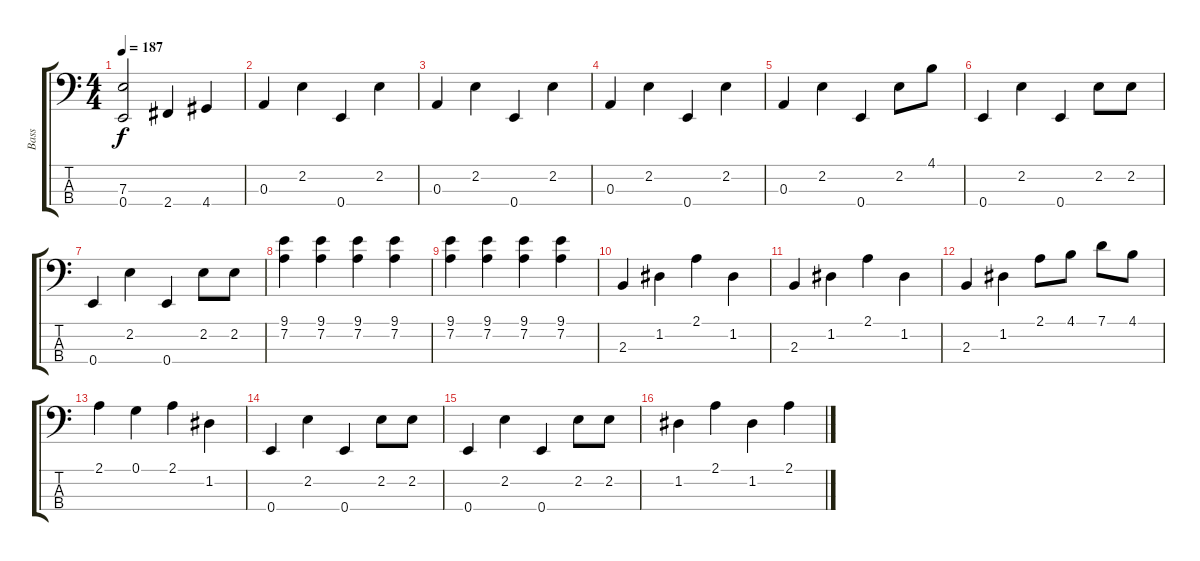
\track ("Bass" "Bass") {instrument electricbasspick}
\staff {score tabs}
\tuning (G2 D2 A1 E1) {hide}
\ts (4 4)
\tempo 187
\clef f4
\ks c
(7.3 0.4).2{dy f} 2.4.4 4.4.4 |
0.3.4 2.2.4 0.4.4 2.2.4 |
0.3.4 2.2.4 0.4.4 2.2.4 |
0.3.4 2.2.4 0.4.4 2.2.4 |
0.3.4 2.2.4 0.4.4 2.2.8 4.1.8 |
0.4.4 2.2.4 0.4.4 2.2.8 2.2.8 |
0.4.4 2.2.4 0.4.4 2.2.8 2.2.8 |
(9.1 7.2).4 (9.1 7.2).4 (9.1 7.2).4 (9.1 7.2).4 |
(9.1 7.2).4 (9.1 7.2).4 (9.1 7.2).4 (9.1 7.2).4 |
2.3.4 1.2.4 2.1.4 1.2.4 |
2.3.4 1.2.4 2.1.4 1.2.4 |
2.3.4 1.2.4 2.1.8 4.1.8 7.1.8 4.1.8 |
2.1.4 0.1.4 2.1.4 1.2.4 |
0.4.4 2.2.4 0.4.4 2.2.8 2.2.8 |
0.4.4 2.2.4 0.4.4 2.2.8 2.2.8 |
1.2.4 2.1.4 1.2.4 2.1.4
